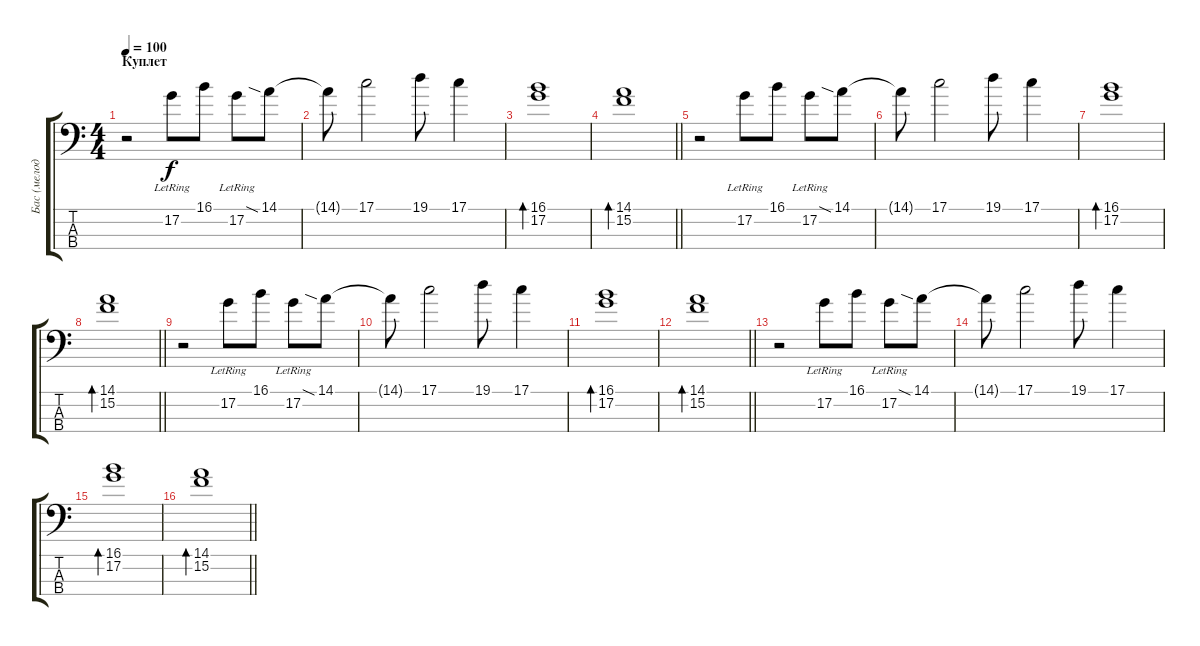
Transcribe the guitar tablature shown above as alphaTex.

\track ("Бас (мелодия)" "Бас (мелод") {instrument electricbasspick}
\staff {score tabs}
\tuning (G2 D2 A1 E1) {hide}
\ts (4 4)
\section ("" "Куплет")
\tempo 100
\clef f4
\ks c
r.2{dy f} 17.2{lr}.8 16.1.8 17.2{lr}.8 14.1{sia}.8 |
14.1{t}.8 17.1.2 19.1.8 17.1.4 |
(16.1 17.2).1{bd 60} |
\barLineRight lightlight
(14.1 15.2).1{bd 60} |
r.2 17.2{lr}.8 16.1.8 17.2{lr}.8 14.1{sia}.8 |
14.1{t}.8 17.1.2 19.1.8 17.1.4 |
(16.1 17.2).1{bd 60} |
\barLineRight lightlight
(14.1 15.2).1{bd 60} |
r.2 17.2{lr}.8 16.1.8 17.2{lr}.8 14.1{sia}.8 |
14.1{t}.8 17.1.2 19.1.8 17.1.4 |
(16.1 17.2).1{bd 60} |
\barLineRight lightlight
(14.1 15.2).1{bd 60} |
r.2 17.2{lr}.8 16.1.8 17.2{lr}.8 14.1{sia}.8 |
14.1{t}.8 17.1.2 19.1.8 17.1.4 |
(16.1 17.2).1{bd 60} |
\barLineRight lightlight
(14.1 15.2).1{bd 60}
